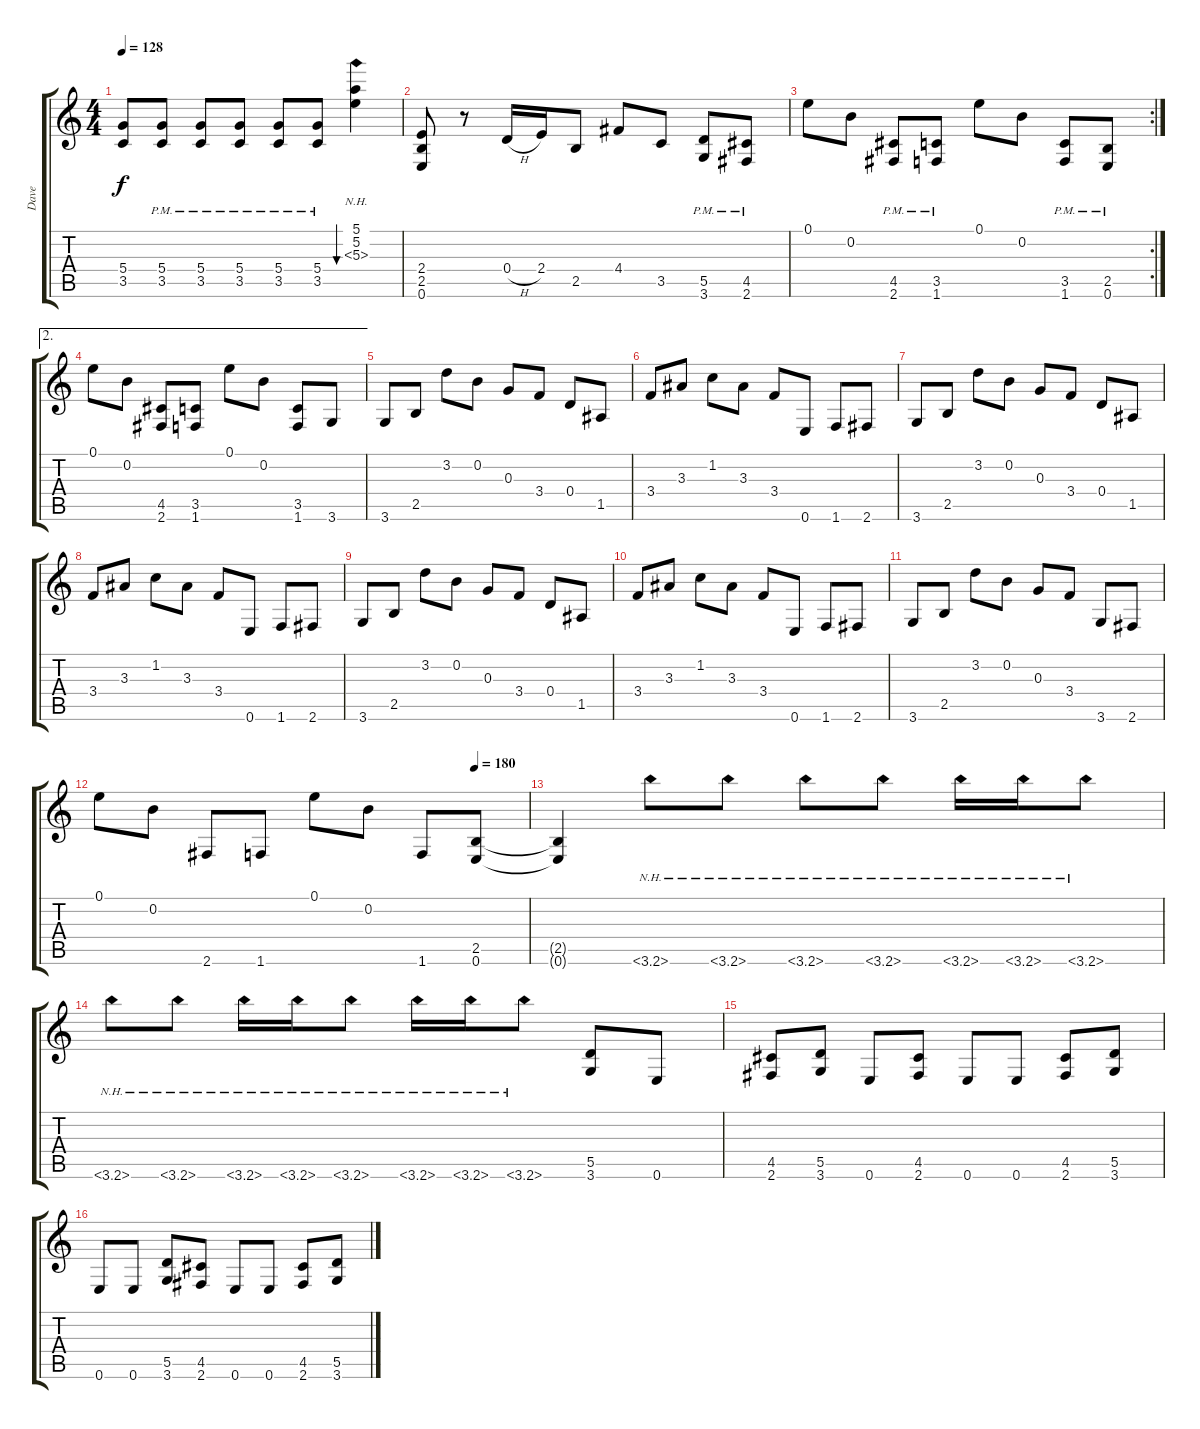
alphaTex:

\track ("Dave" "Dave") {instrument distortionguitar}
\staff {score tabs}
\tuning (E4 B3 G3 D3 A2 E2) {hide}
\ts (4 4)
\tempo 128
\clef g2
\ks c
(5.4{t} 3.5{t}).8{dy f} (5.4{pm} 3.5{pm}).8 (5.4{pm} 3.5{pm}).8 (5.4{pm} 3.5{pm}).8 (5.4{pm} 3.5{pm}).8 (5.4{pm} 3.5{pm}).8 (5.1 5.2 5.3{nh}).4{bu 240} |
(2.4 2.5 0.6).8 r.8 0.4{h}.16 2.4.16 2.5.8 4.4.8 3.5.8 (5.5{pm} 3.6{pm}).8 (4.5{pm} 2.6{pm}).8 |
\rc 2
0.1.8 0.2.8 (4.5{pm} 2.6{pm}).8 (3.5{pm} 1.6{pm}).8 0.1.8 0.2.8 (3.5{pm} 1.6{pm}).8 (2.5{pm} 0.6{pm}).8 |
\ae 2
0.1.8 0.2.8 (4.5 2.6).8 (3.5 1.6).8 0.1.8 0.2.8 (3.5 1.6).8 3.6.8 |
3.6.8 2.5.8 3.2.8 0.2.8 0.3.8 3.4.8 0.4.8 1.5.8 |
3.4.8 3.3.8 1.2.8 3.3.8 3.4.8 0.6.8 1.6.8 2.6.8 |
3.6.8 2.5.8 3.2.8 0.2.8 0.3.8 3.4.8 0.4.8 1.5.8 |
3.4.8 3.3.8 1.2.8 3.3.8 3.4.8 0.6.8 1.6.8 2.6.8 |
3.6.8 2.5.8 3.2.8 0.2.8 0.3.8 3.4.8 0.4.8 1.5.8 |
3.4.8 3.3.8 1.2.8 3.3.8 3.4.8 0.6.8 1.6.8 2.6.8 |
3.6.8 2.5.8 3.2.8 0.2.8 0.3.8 3.4.8 3.6.8 2.6.8 |
\tempo (180 0.875)
0.1.8 0.2.8 2.6.8 1.6.8 0.1.8 0.2.8 1.6.8 (2.5 0.6).8 |
(2.5{t} 0.6{t}).4 3.6{nh}.8 3.6{nh}.8 3.6{nh}.8 3.6{nh}.8 3.6{nh}.16 3.6{nh}.16 3.6{nh}.8 |
3.6{nh}.8 3.6{nh}.8 3.6{nh}.16 3.6{nh}.16 3.6{nh}.8 3.6{nh}.16 3.6{nh}.16 3.6{nh}.8 (5.5 3.6).8 0.6.8 |
(4.5 2.6).8 (5.5 3.6).8 0.6.8 (4.5 2.6).8 0.6.8 0.6.8 (4.5 2.6).8 (5.5 3.6).8 |
0.6.8 0.6.8 (5.5 3.6).8 (4.5 2.6).8 0.6.8 0.6.8 (4.5 2.6).8 (5.5 3.6).8
